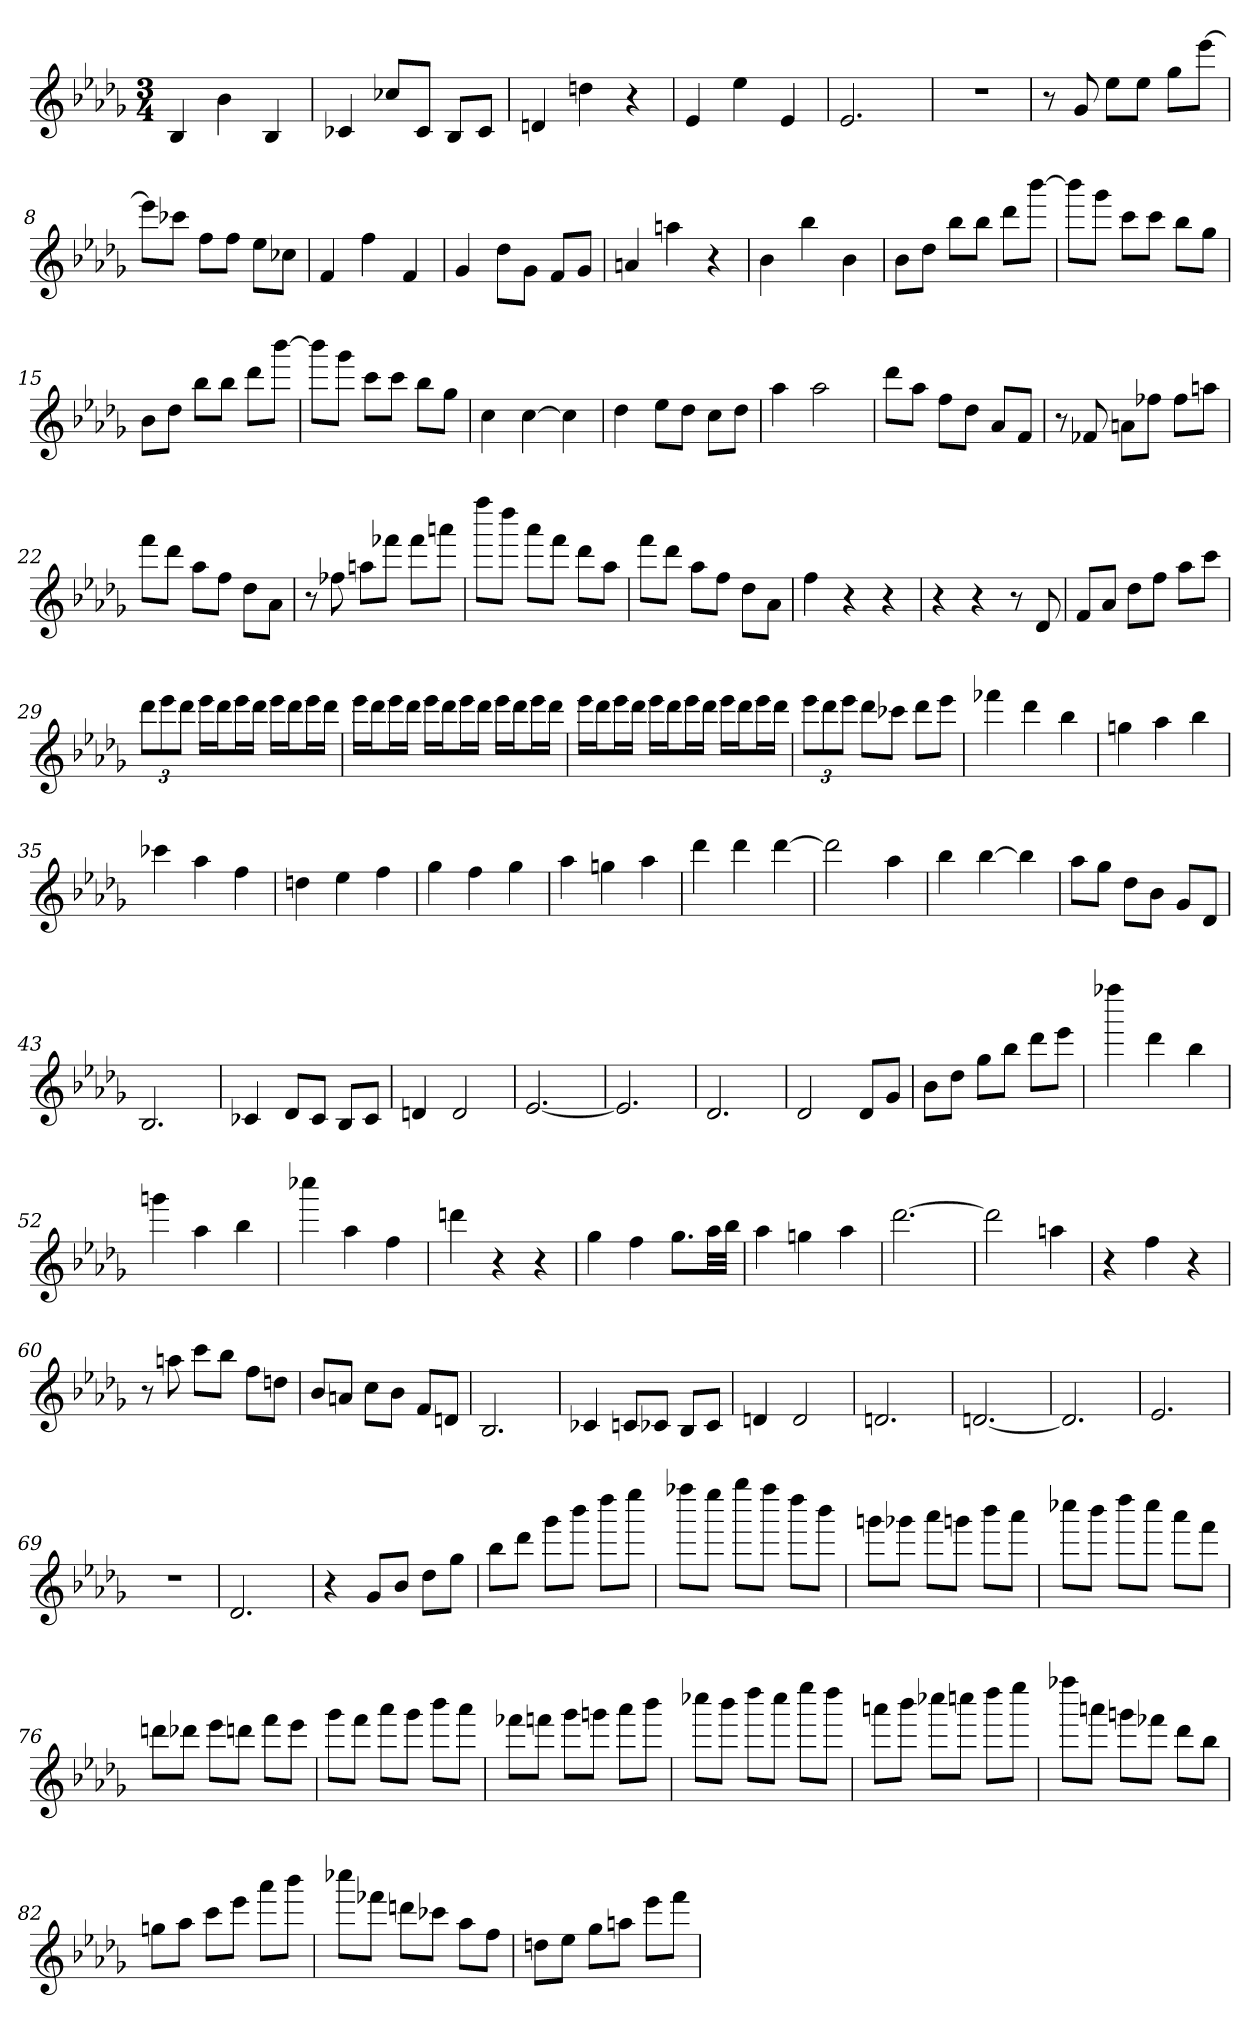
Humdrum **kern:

**kern
*part1
*staff1
*clefG2
*k[b-e-a-d-g-]
*D-:
*M3/4
=1
4B-
4b-
4B-
=2
4c-X
8cc-X/L
8c-/J
8B-/L
8c-/J
=3
4dn
4ddn
4r
=4
4e-
4ee-
4e-
=5
2.e-
=6
2.r
=7
8r
8g-
8ee-\L
8ee-\J
8gg-\L
[8eee-\J
=8
8eee-\L]
8ccc-X\J
8ff\L
8ff\J
8ee-\L
8cc-X\J
=9
4f
4ff
4f
=10
4g-
8dd-\L
8g-\J
8f/L
8g-/J
=11
4an
4aan
4r
=12
4b-
4bb-
4b-
=13
8b-\L
8dd-\J
8bb-\L
8bb-\J
8ddd-\L
[8bbb-\J
=14
8bbb-\L]
8ggg-\J
8ccc\L
8ccc\J
8bb-\L
8gg-\J
=15
8b-\L
8dd-\J
8bb-\L
8bb-\J
8ddd-\L
[8bbb-\J
=16
8bbb-\L]
8ggg-\J
8ccc\L
8ccc\J
8bb-\L
8gg-\J
=17
4cc
[4cc
4cc]
=18
4dd-
8ee-\L
8dd-\J
8cc\L
8dd-\J
=19
4aa-
2aa-
=20
8ddd-\L
8aa-\J
8ff\L
8dd-\J
8a-/L
8f/J
=21
8r
8f-X
8an\L
8ff-X\J
8ff-\L
8aan\J
=22
8fff\L
8ddd-\J
8aa-\L
8ff\J
8dd-\L
8a-\J
=23
8r
8ff-X
8aan\L
8fff-X\J
8fff-\L
8aaan\J
=24
8ffff\L
8dddd-\J
8aaa-\L
8fff\J
8ddd-\L
8aa-\J
=25
8fff\L
8ddd-\J
8aa-\L
8ff\J
8dd-\L
8a-\J
=26
4ff
4r
4r
=27
4r
4r
8r
8d-
=28
8f/L
8a-/J
8dd-\L
8ff\J
8aa-\L
8ccc\J
=29
12ddd-\L
12eee-\
12ddd-\J
16eee-\LL
16ddd-\J
16eee-\L
16ddd-\JJ
16eee-\LL
16ddd-\J
16eee-\L
16ddd-\JJ
=30
16eee-\LL
16ddd-\J
16eee-\L
16ddd-\JJ
16eee-\LL
16ddd-\J
16eee-\L
16ddd-\JJ
16eee-\LL
16ddd-\J
16eee-\L
16ddd-\JJ
=31
16eee-\LL
16ddd-\J
16eee-\L
16ddd-\JJ
16eee-\LL
16ddd-\J
16eee-\L
16ddd-\JJ
16eee-\LL
16ddd-\J
16eee-\L
16ddd-\JJ
=32
12eee-\L
12ddd-\
12eee-\J
8ddd-\L
8ccc-X\J
8ddd-\L
8eee-\J
=33
4fff-X
4ddd-
4bb-
=34
4ggn
4aa-
4bb-
=35
4ccc-X
4aa-
4ff
=36
4ddn
4ee-
4ff
=37
4gg-
4ff
4gg-
=38
4aa-
4ggn
4aa-
=39
4ddd-
4ddd-
[4ddd-
=40
2ddd-]
4aa-
=41
4bb-
[4bb-
4bb-]
=42
8aa-\L
8gg-\J
8dd-\L
8b-\J
8g-/L
8d-/J
=43
2.B-
=44
4c-X
8d-/L
8c-/J
8B-/L
8c-/J
=45
4dn
2d
=46
[2.e-
=47
2.e-]
=48
2.d-
=49
2d-
8d-/L
8g-/J
=50
8b-\L
8dd-\J
8gg-\L
8bb-\J
8ddd-\L
8eee-\J
=51
4ffff-X
4ddd-
4bb-
=52
4gggn
4aa-
4bb-
=53
4cccc-X
4aa-
4ff
=54
4dddn
4r
4r
=55
4gg-
4ff
8.gg-\L
32aa-\LL
32bb-\JJJ
=56
4aa-
4ggn
4aa-
=57
[2.ddd-
=58
2ddd-]
4aan
=59
4r
4ff
4r
=60
8r
8aan
8ccc\L
8bb-\J
8ff\L
8ddn\J
=61
8b-/L
8an/J
8cc\L
8b-\J
8f/L
8dn/J
=62
2.B-
=63
4c-X
8cn/L
8c-X/J
8B-/L
8c-/J
=64
4dn
2d
=65
2.dn
=66
[2.dn
=67
2.d]
=68
2.e-
=69
2.r
=70
2.d-
=71
4r
8g-/L
8b-/J
8dd-\L
8gg-\J
=72
8bb-\L
8ddd-\J
8ggg-\L
8bbb-\J
8dddd-\L
8eeee-\J
=73
8ffff-X\L
8eeee-\J
8gggg-\L
8ffff-\J
8dddd-\L
8bbb-\J
=74
8gggn\L
8ggg-X\J
8aaa-\L
8gggn\J
8bbb-\L
8aaa-\J
=75
8cccc-X\L
8bbb-\J
8dddd-\L
8cccc-\J
8aaa-\L
8fff\J
=76
8dddn\L
8ddd-X\J
8eee-\L
8dddn\J
8fff\L
8eee-\J
=77
8ggg-\L
8fff\J
8aaa-\L
8ggg-\J
8bbb-\L
8aaa-\J
=78
8fff-X\L
8fffn\J
8ggg-\L
8gggn\J
8aaa-\L
8bbb-\J
=79
8cccc-X\L
8bbb-\J
8dddd-\L
8cccc-\J
8eeee-\L
8dddd-\J
=80
8aaan\L
8bbb-\J
8cccc-X\L
8ccccn\J
8dddd-\L
8eeee-\J
=81
8ffff-X\L
8aaan\J
8gggn\L
8fff-X\J
8ddd-\L
8bb-\J
=82
8ggn\L
8aa-\J
8ccc\L
8eee-\J
8aaa-\L
8bbb-\J
=83
8cccc-X\L
8fff-X\J
8dddn\L
8ccc-X\J
8aa-\L
8ff\J
=84
8ddn\L
8ee-\J
8gg-\L
8aan\J
8eee-\L
8fff\J
=
*-
